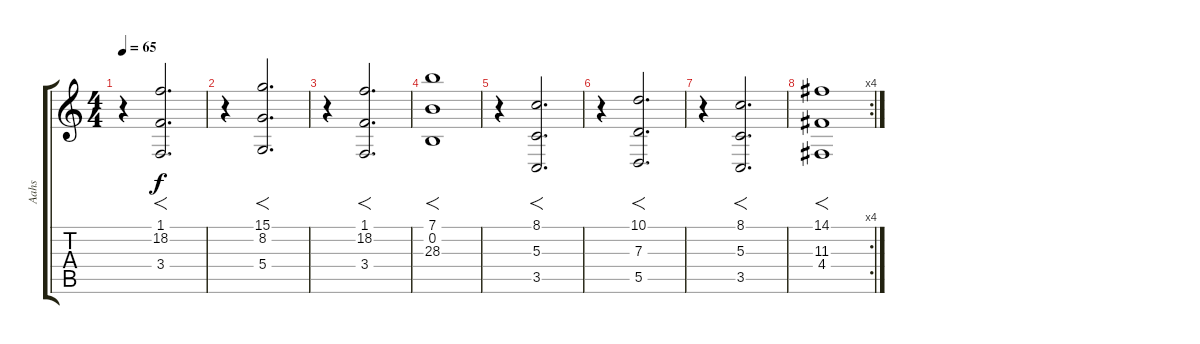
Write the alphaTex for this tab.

\track ("Aahs" "Aahs") {instrument choiraahs}
\staff {score tabs}
\tuning (E4 B3 G3 D3 A2 E2) {hide}
\ts (4 4)
\tempo 65
\clef g2
\ks c
r.4{dy f} (1.1 18.2 3.4).2{f d} |
r.4 (15.1 8.2 5.4).2{f d} |
r.4 (1.1 18.2 3.4).2{f d} |
(7.1 0.2 28.3).1{f} |
r.4 (8.1 5.3 3.5).2{f d} |
r.4 (10.1 7.3 5.5).2{f d} |
r.4 (8.1 5.3 3.5).2{f d} |
\rc 4
(14.1 11.3 4.4).1{f}
